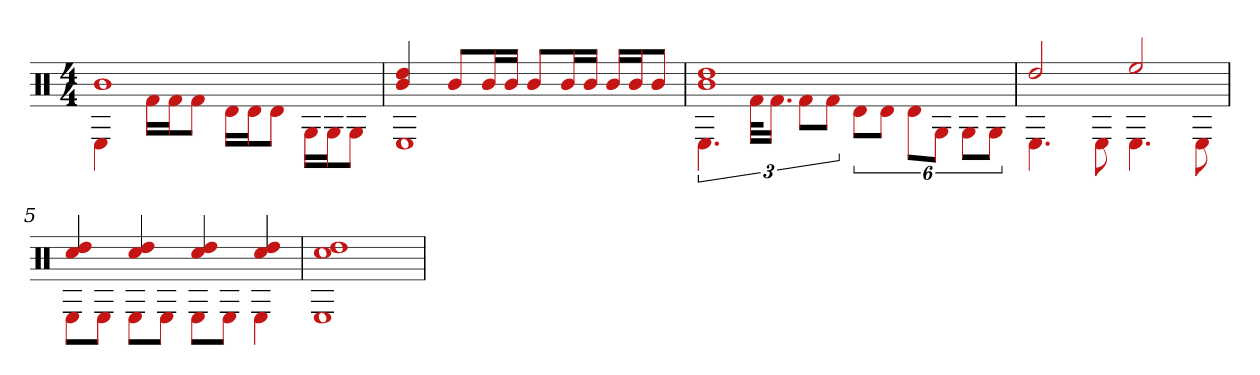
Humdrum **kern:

**kern
*part1
*staff1
*clefX
*k[]
*M4/4
=1
*^
1b	4E
.	16f#LL
.	16f#J
.	8f#J
.	16dLL
.	16dJ
.	8dJ
.	16GLL
.	16GJ
.	8GJ
=2	=2
4b 4dd	1E
8bL	.
16bL	.
16bJJ	.
8bL	.
16bL	.
16bJJ	.
16bLL	.
16bJ	.
8bJ	.
=3	=3
1b 1dd	6.E
.	48f#KLL
.	24.f#JJ
.	12f#L
.	12f#J
.	12dL
.	12dJ
.	12dL
.	12GJ
.	12GL
.	12GJ
=4	=4
2dd	4.E
.	8E
2ee	4.E
.	8E
=5	=5
4cc# 4dd	8EL
.	8EJ
4cc# 4dd	8EL
.	8EJ
4dd 4cc#	8EL
.	8EJ
4dd 4cc#	4E
=6	=6
1cc# 1dd	1E
*v	*v
=
*-
